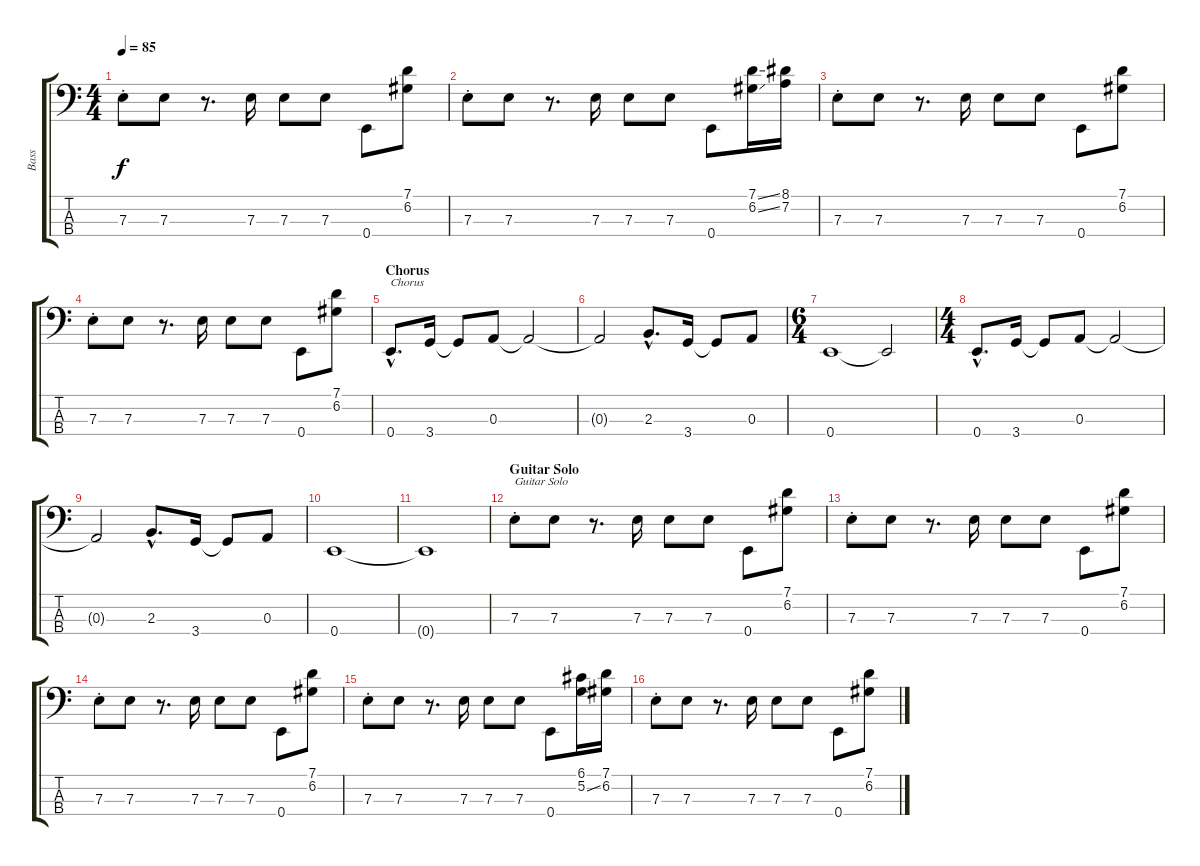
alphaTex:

\track ("Bass" "Bass") {instrument electricbassfinger}
\staff {score tabs}
\tuning (G2 D2 A1 E1) {hide}
\ts (4 4)
\tempo 85
\clef f4
\ks c
7.3{st}.8{dy f} 7.3.8 r.8{d} 7.3.16 7.3.8 7.3.8 0.4.8 (7.1 6.2).8 |
7.3{st}.8 7.3.8 r.8{d} 7.3.16 7.3.8 7.3.8 0.4.8 (7.1{ss} 6.2{ss}).16 (8.1 7.2).16 |
7.3{st}.8 7.3.8 r.8{d} 7.3.16 7.3.8 7.3.8 0.4.8 (7.1 6.2).8 |
7.3{st}.8 7.3.8 r.8{d} 7.3.16 7.3.8 7.3.8 0.4.8 (7.1 6.2).8 |
\section ("" "Chorus")
0.4{hac}.8{d txt "Chorus"} 3.4.16 3.4{t}.8 0.3.8 0.3{t}.2 |
0.3{t}.2 2.3{hac}.8{d} 3.4.16 3.4{t}.8 0.3.8 |
\ts (6 4)
0.4.1 0.4{t}.2 |
\ts (4 4)
0.4{hac}.8{d} 3.4.16 3.4{t}.8 0.3.8 0.3{t}.2 |
0.3{t}.2 2.3{hac}.8{d} 3.4.16 3.4{t}.8 0.3.8 |
0.4.1 |
0.4{t}.1 |
\section ("" "Guitar Solo")
7.3{st}.8{txt "Guitar Solo"} 7.3.8 r.8{d} 7.3.16 7.3.8 7.3.8 0.4.8 (7.1 6.2).8 |
7.3{st}.8 7.3.8 r.8{d} 7.3.16 7.3.8 7.3.8 0.4.8 (7.1 6.2).8 |
7.3{st}.8 7.3.8 r.8{d} 7.3.16 7.3.8 7.3.8 0.4.8 (7.1 6.2).8 |
7.3{st}.8 7.3.8 r.8{d} 7.3.16 7.3.8 7.3.8 0.4.8 (6.1 5.2{ss}).16 (7.1 6.2).16 |
7.3{st}.8 7.3.8 r.8{d} 7.3.16 7.3.8 7.3.8 0.4.8 (7.1 6.2).8
